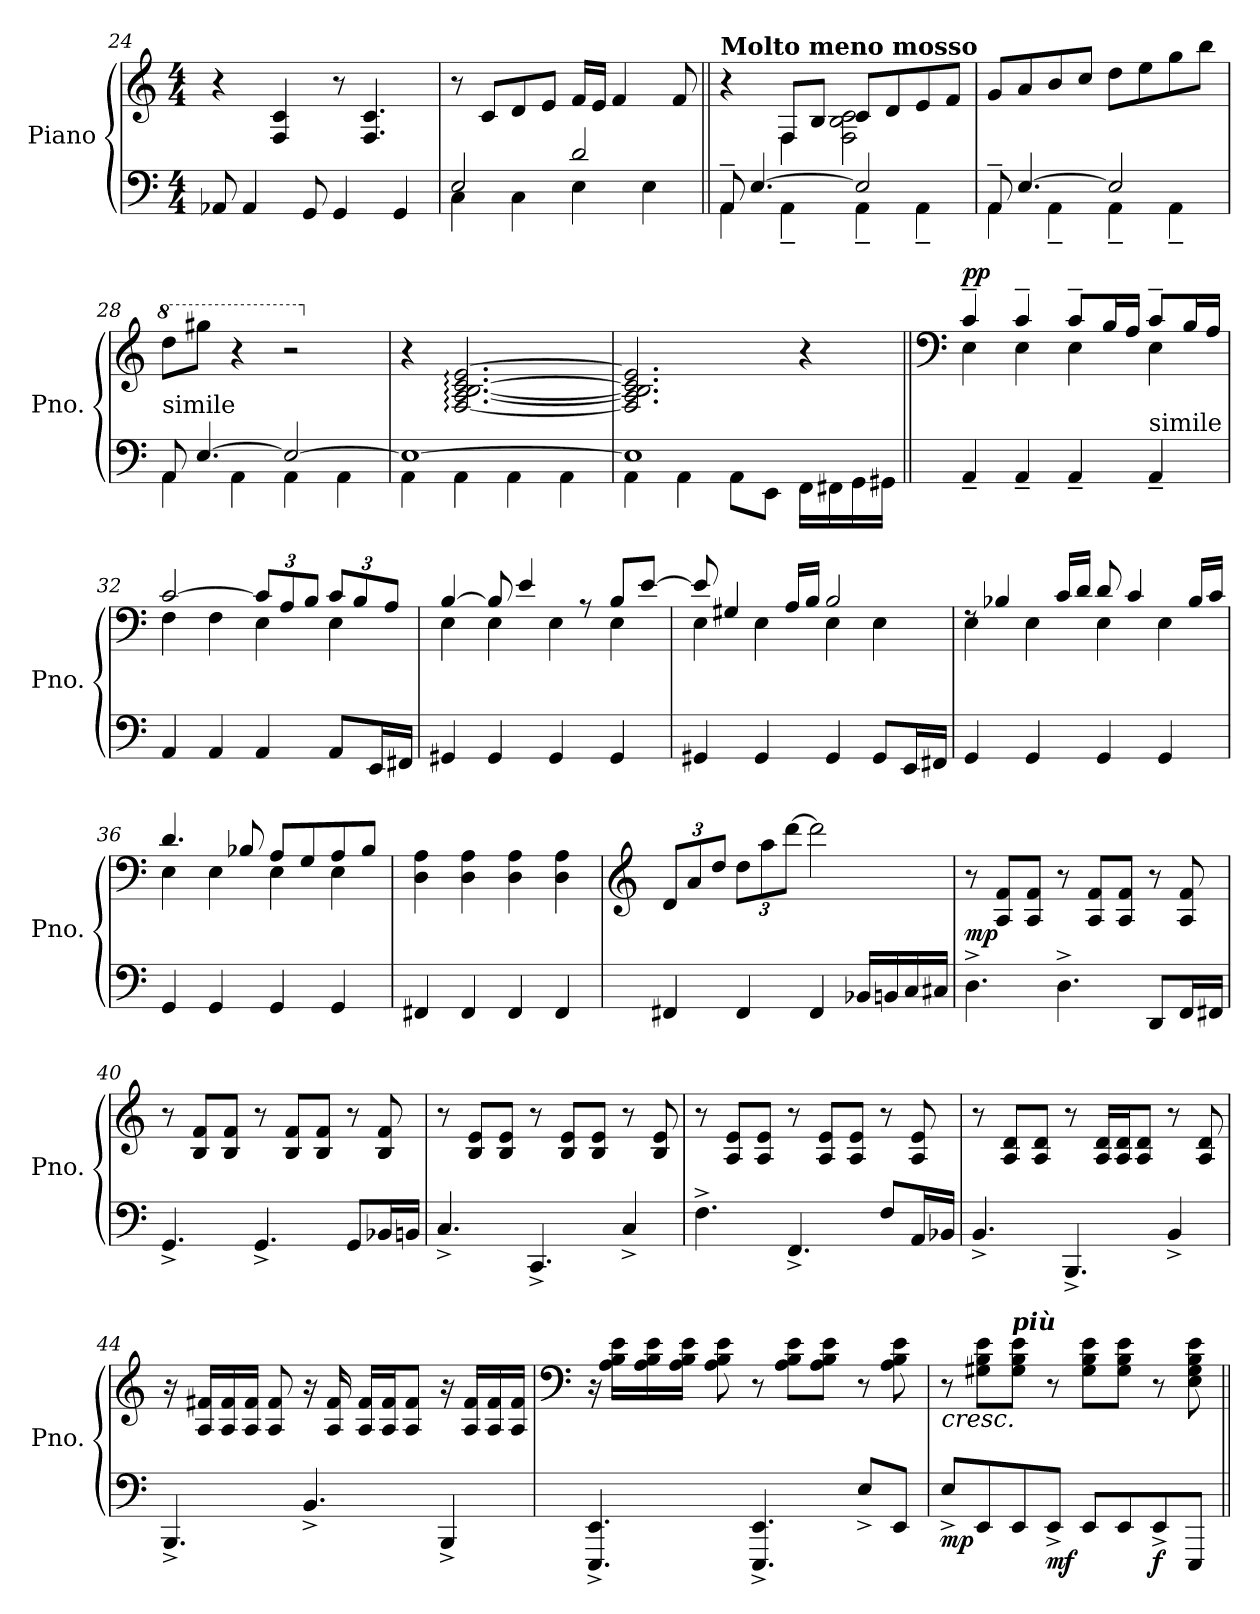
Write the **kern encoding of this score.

**kern	**kern	**dynam
*part1	*part1	*part1
*staff2	*staff1	*staff1/2
*I"Piano	*	*
*I'Pno.	*	*
*clefF4	*clefG2	*
*k[]	*k[]	*
*M4/4	*M4/4	*
=24	=24	=24
8AA-X/	4r	.
4AA-/	.	.
.	4F/ 4c/	.
8GG/	.	.
4GG/	8r	.
.	4.F/ 4.c/	.
4GG/	.	.
=25	=25	=25
*^	*	*
2E/	4C\	8r	.
.	.	8c/L	.
.	4C\	8d/	.
.	.	8e/J	.
2d/	4E\	16f/LL	.
.	.	16e/JJ	.
.	.	4f/	.
.	4E\	.	.
.	.	8f/	.
=26||	=26||	=26||	=26||
*	*	*^	*
!	!	!LO:TX:a:B:t=Molto meno mosso	!	!
8AA~/	4AA\	4r	4ryy	.
[4.E/	.	.	.	.
.	4AA~\	8F/L	4F\	.
.	.	8B/J	.	.
2E/]	4AA~\	8c/L	2F\ 2B\ 2c\	.
.	.	8d/	.	.
.	4AA~\	8e/	.	.
.	.	8f/J	.	.
*	*	*v	*v	*
!!LO:LB:g=z
=27	=27	=27	=27
8AA~/	4AA\	8g/L	.
[4.E/	.	8a/	.
.	4AA~\	8b/	.
.	.	8cc/J	.
2E/]	4AA~\	8dd\L	.
.	.	8ee\	.
.	4AA~\	8gg\	.
.	.	8bb\J	.
=28	=28	=28	=28
*	*	*8va	*
!LO:TX:a:t=simile	!	!	!
8AA/	4AA\	8ddd\L	.
[4.E/	.	8ggg#X\J	.
.	4AA\	4r	.
2E/_	4AA\	2r	.
.	4AA\	.	.
=29	=29	=29	=29
*	*	*X8va	*
1E_	4AA\	4r	.
.	4AA\	[2.F/: [2.A/: [2.B/: [2.c/: [2.e/:	.
.	4AA\	.	.
.	4AA\	.	.
=30	=30	=30	=30
1E]	4AA\	2.F/] 2.A/] 2.B/] 2.c/] 2.e/]	.
.	4AA\	.	.
.	8AA\L	.	.
.	8EE\J	.	.
.	16FF\LL	4r	.
.	16FF#X\	.	.
.	16GG\	.	.
.	16GG#X\JJ	.	.
*v	*v	*	*
=31||	=31||	=31||
*	*clefF4	*
*^	*^	*
!	!	!	!	!LO:DY:a
!	!	!	!	!LO:DY:n=1:b
*v	*v	*	*	*
4AA~/	4c~/	4E\	p p
4AA~/	4c~/	4E\	.
4AA~/	8c~/L	4E\	.
.	16B/L	.	.
.	16A/JJ	.	.
!LO:TX:a:t=simile	!	!	!
4AA~/	8c~/L	4E\	.
.	16B/L	.	.
.	16A/JJ	.	.
!!LO:LB:g=z	!!
=32	=32	=32	=32
4AA/	[2c/	4F\	.
4AA/	.	4F\	.
*	*Xbrackettup	*	*
4AA/	12c/L]	4E\	.
.	12A/	.	.
.	12B/J	.	.
8AA/L	12c/L	4E\	.
.	12B/	.	.
16EE/L	.	.	.
.	12A/J	.	.
16FF#X/JJ	.	.	.
=33	=33	=33	=33
4GG#X/	[4B/	4E\	.
4GG#/	8B/]	4E\	.
.	4e/	.	.
4GG#/	.	4E\	.
.	8rA	.	.
4GG#/	8B/L	4E\	.
.	[8e/J	.	.
=34	=34	=34	=34
4GG#X/	8e/]	4E\	.
.	4G#X/	.	.
4GG#/	.	4E\	.
.	16A/LL	.	.
.	16B/JJ	.	.
4GG#/	2B/	4E\	.
8GG#/L	.	4E\	.
16EE/L	.	.	.
16FF#X/JJ	.	.	.
=35	=35	=35	=35
4GG/	8rF	4E\	.
.	4B-X/	.	.
4GG/	.	4E\	.
.	16c/LL	.	.
.	16d/JJ	.	.
4GG/	8d/	4E\	.
.	4c/	.	.
4GG/	.	4E\	.
.	16B-/LL	.	.
.	16c/JJ	.	.
!!LO:LB:g=z	!!
=36	=36	=36	=36
4GG/	4.d/	4E\	.
4GG/	.	4E\	.
.	8B-X/	.	.
4GG/	8A/L	4E\	.
.	8G/	.	.
4GG/	8A/	4E\	.
.	8B-/J	.	.
*	*v	*v	*
=37	=37	=37
4FF#X/	4D\ 4A\	.
4FF#/	4D\ 4A\	.
4FF#/	4D\ 4A\	.
4FF#/	4D\ 4A\	.
=38	=38	=38
*	*clefG2	*
4FF#X/	12d/L	.
.	12a/	.
.	12dd/J	.
4FF#/	12dd\L	.
.	12aa\	.
.	[12ddd\J	.
4FF#/	2ddd\]	.
16BB-X/LL	.	.
16BBn/	.	.
16C/	.	.
16C#X/JJ	.	.
=39	=39	=39
!	!	!LO:DY:b
4.D^\	8r	mp
.	8A/ 8f/L	.
.	8A/ 8f/J	.
4.D^\	8r	.
.	8A/ 8f/L	.
.	8A/ 8f/J	.
8DD/L	8r	.
16FF/L	8A/ 8f/	.
16FF#X/JJ	.	.
!!LO:LB:g=z
=40	=40	=40
4.GG^/	8r	.
.	8B/ 8f/L	.
.	8B/ 8f/J	.
4.GG^/	8r	.
.	8B/ 8f/L	.
.	8B/ 8f/J	.
8GG/L	8r	.
16BB-X/L	8B/ 8f/	.
16BBn/JJ	.	.
=41	=41	=41
4.C^/	8r	.
.	8B/ 8e/L	.
.	8B/ 8e/J	.
4.CC^/	8r	.
.	8B/ 8e/L	.
.	8B/ 8e/J	.
4C^/	8r	.
.	8B/ 8e/	.
=42	=42	=42
4.F^\	8r	.
.	8A/ 8e/L	.
.	8A/ 8e/J	.
4.FF^/	8r	.
.	8A/ 8e/L	.
.	8A/ 8e/J	.
8F/L	8r	.
16AA/L	8A/ 8e/	.
16BB-X/JJ	.	.
=43	=43	=43
4.BB^/	8r	.
.	8A/ 8d/L	.
.	8A/ 8d/J	.
4.BBB^/	8r	.
.	16A/ 16d/LL	.
.	16A/ 16d/J	.
.	8A/ 8d/J	.
4BB^/	8r	.
.	8A/ 8d/	.
!!LO:PB:g=z
=44	=44	=44
4.BBB^/	16r	.
.	16A/ 16f#X/LL	.
.	16A/ 16f#/	.
.	16A/ 16f#/JJ	.
.	8A/ 8f#/	.
4.BB^/	16r	.
.	16A/ 16f#/	.
.	16A/ 16f#/LL	.
.	16A/ 16f#/J	.
.	8A/ 8f#/J	.
4BBB^/	16r	.
.	16A/ 16f#/LL	.
.	16A/ 16f#/	.
.	16A/ 16f#/JJ	.
=45	=45	=45
*	*clefF4	*
4.EEE/^ 4.EE/^	16r	.
.	16A\ 16B\ 16e\LL	.
.	16A\ 16B\ 16e\	.
.	16A\ 16B\ 16e\JJ	.
.	8A\ 8B\ 8e\	.
4.EEE/^ 4.EE/^	8r	.
.	8A\ 8B\ 8e\L	.
.	8A\ 8B\ 8e\J	.
8E^/L	8r	.
8EE/J	8A\ 8B\ 8e\	.
!!LO:LB:g=z
=46	=46	=46
!	!	!LO:HP:b
!	!	!LO:DY:n=1:b=2
8E^/L	8r	< mp
8EE/	8G#X\ 8B\ 8e\L	.
!	!LO:TX:a:Bi:t=più	!
8EE/	8G#\ 8B\ 8e\J	.
!	!	!LO:DY:n=2:b=2
8EE^/J	8r	mf
8EE/L	8G#\ 8B\ 8e\L	.
8EE/	8G#\ 8B\ 8e\J	.
!	!	!LO:DY:n=3:b=2
8EE^/	8r	f
8EEE/J	8E\ 8G#\ 8B\ 8e\	.
.	.	[
=||	=||	=||
*-	*-	*-
